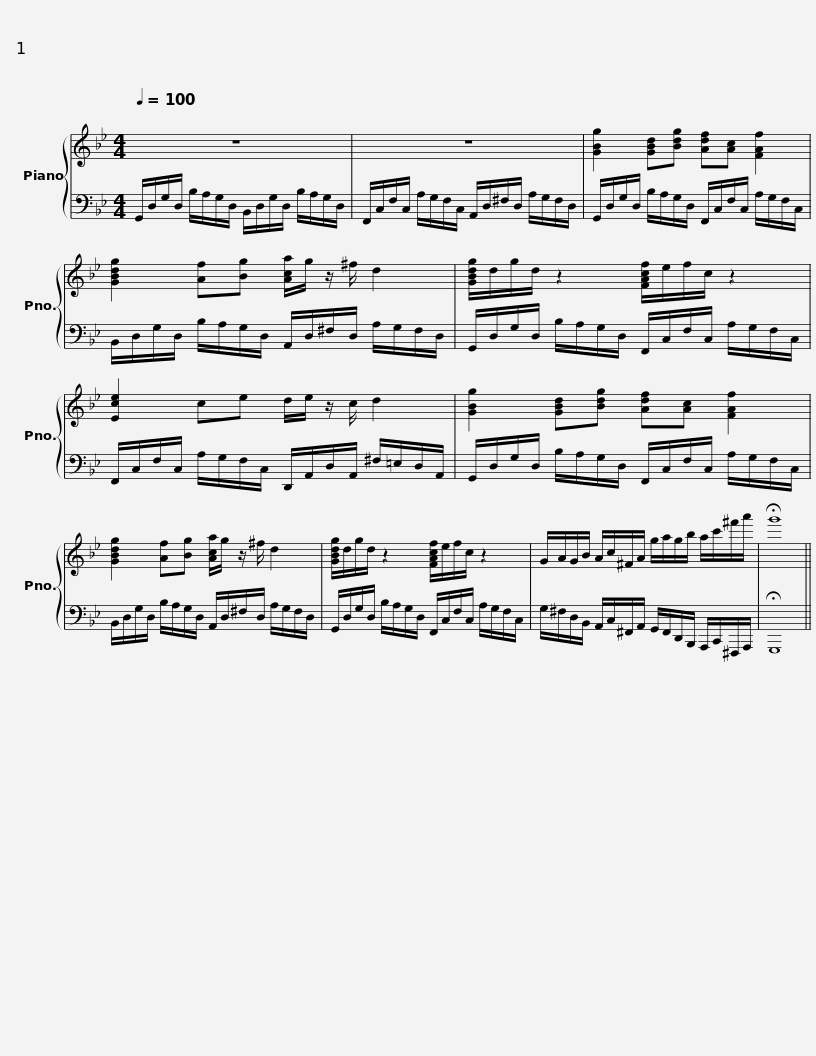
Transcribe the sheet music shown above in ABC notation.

X:1
%%score { 1 | 2 }
L:1/8
Q:1/4=100
M:4/4
I:linebreak $
K:Bb
V:1 treble
V:2 bass
V:1
 z8 | z8 | [GBg]2 [GBd][Bdg] [Adf][Ac] [FAf]2 |$ [GBdg]2 [Af][Bg] [Aca]/g/ z/ ^f/ d2 | [GBdg]/d/g/d/ z2 [FAcf]/e/f/c/ z2 |$ %5
 [Ece]2 ce d/e/ z/ c/ d2 | [GBg]2 [GBd][Bdg] [Adf][Ac] [FAf]2 |$ [GBdg]2 [Af][Bg] [Aca]/g/ z/ ^f/ d2 | [GBdg]/d/g/d/ z2 [FAcf]/e/f/c/ z2 |$ G/A/G/B/ A/c/^F/A/ g/a/g/b/ a/c'/^f'/a'/ | %10
 !fermata!g'8 || %11
V:2
 G,,/D,/G,/D,/ B,/A,/G,/D,/ B,,/D,/G,/D,/ B,/A,/G,/D,/ | F,,/C,/F,/C,/ A,/G,/F,/C,/ A,,/D,/^F,/D,/ A,/G,/F,/D,/ | G,,/D,/G,/D,/ B,/A,/G,/D,/ F,,/C,/F,/C,/ A,/G,/F,/C,/ |$ B,,/D,/G,/D,/ B,/A,/G,/D,/ A,,/D,/^F,/D,/ A,/G,/F,/D,/ | G,,/D,/G,/D,/ B,/A,/G,/D,/ F,,/C,/F,/C,/ A,/G,/F,/C,/ |$ %5
 F,,/C,/F,/C,/ A,/G,/F,/C,/ D,,/A,,/D,/A,,/ ^F,/=E,/D,/A,,/ | G,,/D,/G,/D,/ B,/A,/G,/D,/ F,,/C,/F,/C,/ A,/G,/F,/C,/ |$ B,,/D,/G,/D,/ B,/A,/G,/D,/ A,,/D,/^F,/D,/ A,/G,/F,/D,/ | G,,/D,/G,/D,/ B,/A,/G,/D,/ F,,/C,/F,/C,/ A,/G,/F,/C,/ |$ G,/^F,/D,/B,,/ A,,/C,/^F,,/A,,/ G,,/F,,/D,,/B,,,/ A,,,/C,,/^F,,,/A,,,/ | %10
 !fermata!G,,,8 || %11
